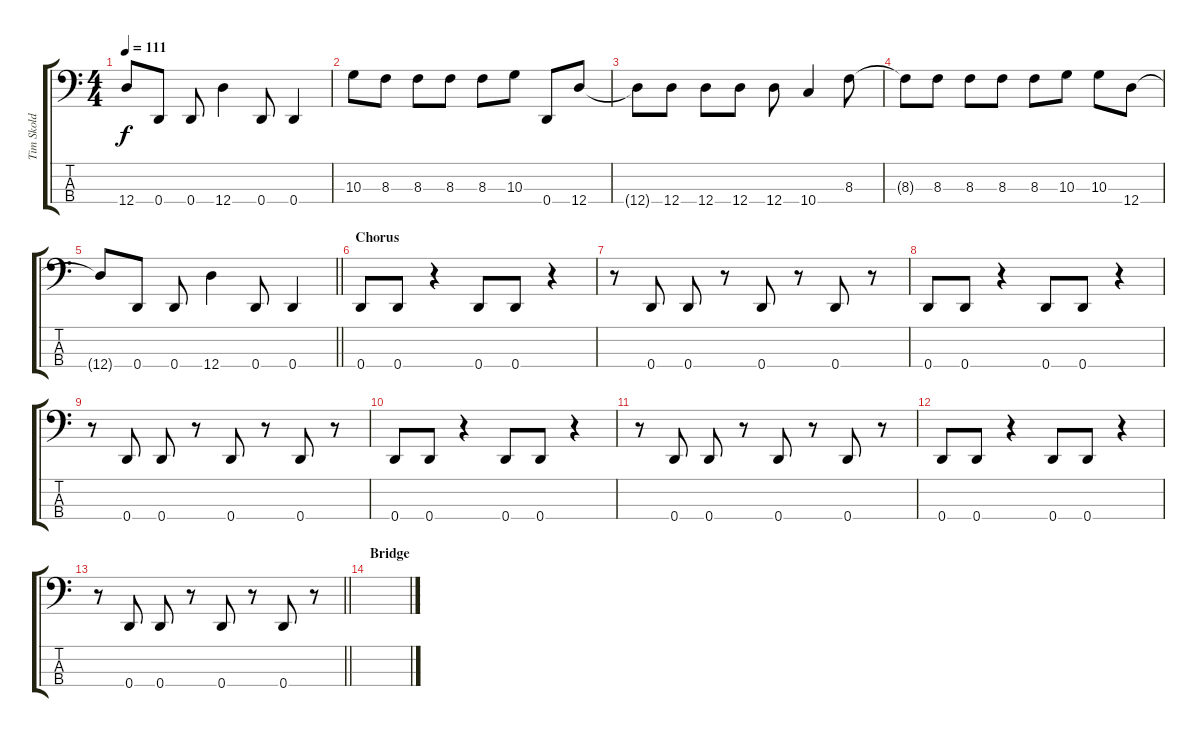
\track ("Tim Skold" "Tim Skold") {instrument electricbasspick}
\staff {score tabs}
\tuning (G2 D2 A1 D1) {hide}
\ts (4 4)
\tempo 111
\clef f4
\ks c
12.4{t}.8{dy f} 0.4.8 0.4.8 12.4.4 0.4.8 0.4.4 |
10.3{t}.8 8.3.8 8.3.8 8.3.8 8.3.8 10.3.8 0.4.8 12.4.8 |
12.4{t}.8 12.4.8 12.4.8 12.4.8 12.4.8 10.4.4 8.3.8 |
8.3{t}.8 8.3.8 8.3.8 8.3.8 8.3.8 10.3.8 10.3.8 12.4.8 |
\barLineRight lightlight
12.4{t}.8 0.4.8 0.4.8 12.4.4 0.4.8 0.4.4 |
\section ("" "Chorus")
0.4.8 0.4.8 r.4 0.4.8 0.4.8 r.4 |
r.8 0.4.8 0.4.8 r.8 0.4.8 r.8 0.4.8 r.8 |
0.4.8 0.4.8 r.4 0.4.8 0.4.8 r.4 |
r.8 0.4.8 0.4.8 r.8 0.4.8 r.8 0.4.8 r.8 |
0.4.8 0.4.8 r.4 0.4.8 0.4.8 r.4 |
r.8 0.4.8 0.4.8 r.8 0.4.8 r.8 0.4.8 r.8 |
0.4.8 0.4.8 r.4 0.4.8 0.4.8 r.4 |
\barLineRight lightlight
r.8 0.4.8 0.4.8 r.8 0.4.8 r.8 0.4.8 r.8 |
\section ("" "Bridge")
